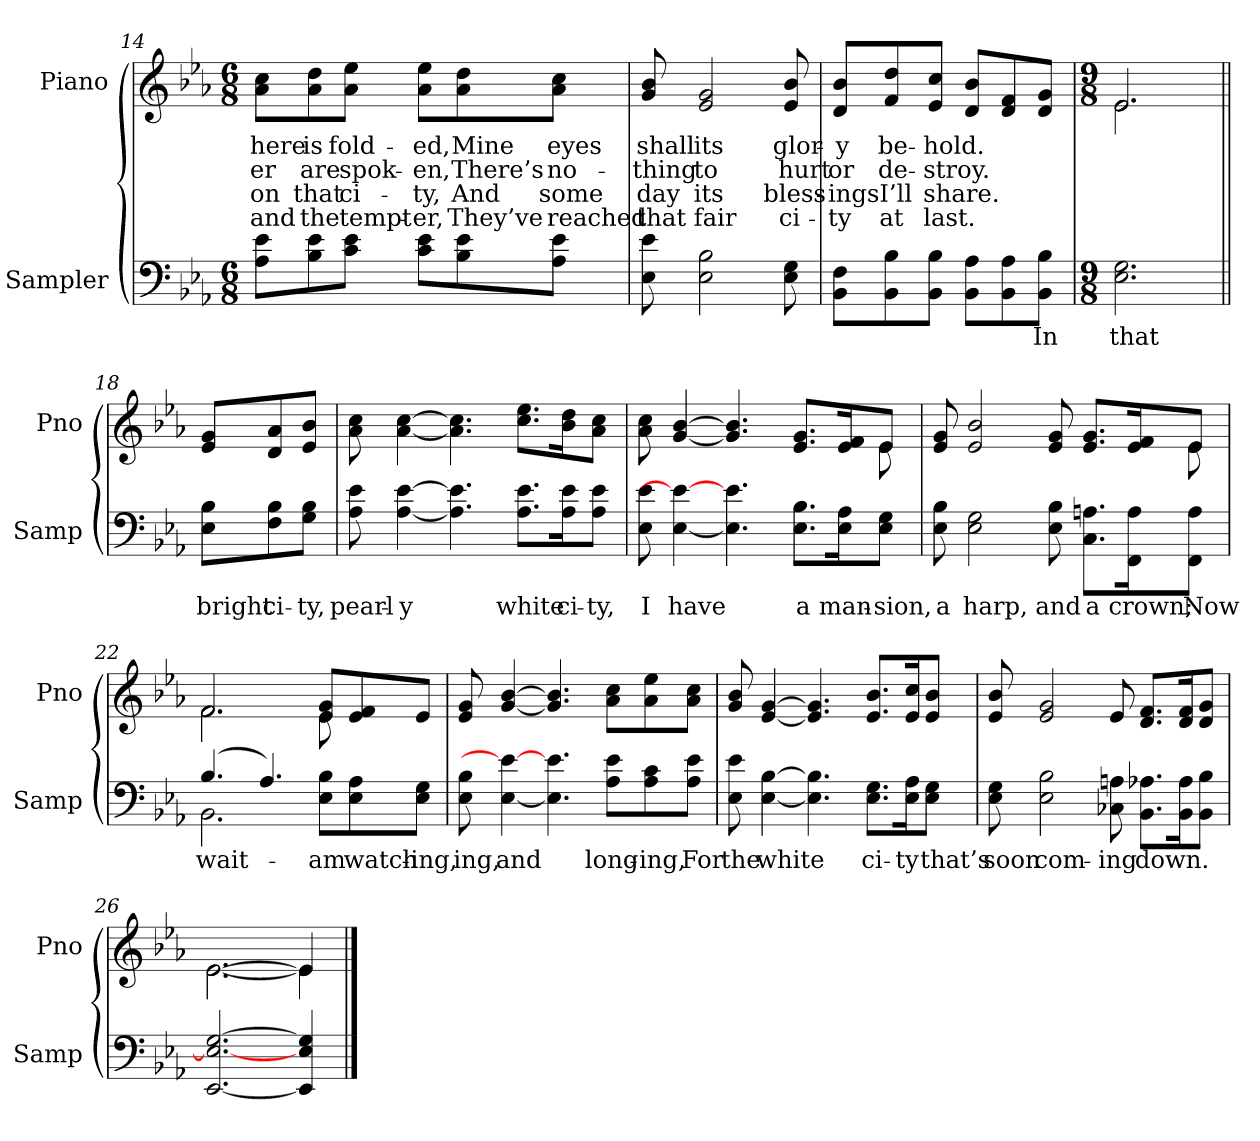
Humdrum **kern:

**kern	**text	**kern	**text	**text	**text	**text
*part2	*part2	*part1	*part1	*part1	*part1	*part1
*staff2	*staff2	*staff1	*staff1	*staff1	*staff1	*staff1
*I"Sampler	*	*I"Piano	*	*	*	*
*I'Samp	*	*I'Pno	*	*	*	*
*clefF4	*	*clefG2	*	*	*	*
*k[b-e-a-]	*	*k[b-e-a-]	*	*	*	*
*E-:	*	*E-:	*	*	*	*
*M6/8	*	*M6/8	*	*	*	*
=14	=14	=14	=14	=14	=14	=14
8A-\ 8e-\L	.	8a-\ 8cc\L	here	-er	on	and
8B-\ 8e-\	.	8a-\ 8dd\	is	are	that	the
8c\ 8e-\J	.	8a-\ 8ee-\J	fold-	spok-	ci-	tempt-
8c\ 8e-\L	.	8a-\ 8ee-\L	-ed,	-en,	-ty,	-er,
8B-\ 8e-\	.	8a-\ 8dd\	Mine	There’s	And	They’ve
8A-\ 8e-\J	.	8a-\ 8cc\J	eyes	no-	some	reached
=15	=15	=15	=15	=15	=15	=15
8E- 8e-	.	8g 8b-	shall	-thing	day	that
2E- 2B-	.	2e- 2g	its	to	its	fair
8E- 8G	.	8e- 8b-	glor-	hurt	bless-	ci-
=16	=16	=16	=16	=16	=16	=16
8BB-\ 8F\L	.	8d/ 8b-/L	-y	or	-ings	-ty
8BB-\ 8B-\	.	8f/ 8dd/	be-	de-	I’ll	at
8BB-\ 8B-\J	.	8e-/ 8cc/J	-hold.	-stroy.	share.	last.
8BB-\ 8A-\L	.	8d/ 8b-/L	.	.	.	.
8BB-\ 8A-\	.	8d/ 8f/	.	.	.	.
8BB-\ 8B-\J	In	8d/ 8g/J	.	.	.	.
=17	=17	=17	=17	=17	=17	=17
*M9/8	*	*M9/8	*	*	*	*
*	*	*^	*	*	*	*
2.E- 2.G	that	2.e-/	2.e-	.	.	.	.
=18||	=18||	=18||	=18||	=18||	=18||	=18||	=18||
!	!	!LO:TX:t=Refrain	!	!	!	!	!
*	*	*v	*v	*	*	*	*
8E-\ 8B-\L	bright	8e-/ 8g/L	.	.	.	.
8F\ 8B-\	ci-	8d/ 8a-/	.	.	.	.
8G\ 8B-\J	-ty,	8e-/ 8b-/J	.	.	.	.
=19	=19	=19	=19	=19	=19	=19
8A- 8e-	pearl-	8a- 8cc	.	.	.	.
[4A- [4e-	-y	[4a- [4cc	.	.	.	.
4.A-] 4.e-]	.	4.a-] 4.cc]	.	.	.	.
8.A-\ 8.e-\L	white	8.cc\ 8.ee-\L	.	.	.	.
16A-\ 16e-\K	ci-	16b-\ 16dd\K	.	.	.	.
8A-\ 8e-\J	-ty,	8a-\ 8cc\J	.	.	.	.
=20	=20	=20	=20	=20	=20	=20
*	*	*^	*	*	*	*
8E- 8e-	I	8a- 8cc	1ryy	.	.	.	.
[4E- 4e-_	have	[4g [4b-	.	.	.	.	.
4.E-] 4.e-	.	4.g] 4.b-]	.	.	.	.	.
8.E-\ 8.B-\L	a	8.e-/ 8.g/L	.	.	.	.	.
16E-\ 16A-\K	man-	16e-/ 16f/K	.	.	.	.	.
8E-\ 8G\J	-sion,	8e-/J	8e-	.	.	.	.
=21	=21	=21	=21	=21	=21	=21	=21
8E- 8B-	a	8e- 8g	1ryy	.	.	.	.
2E- 2G	harp,	2e- 2b-	.	.	.	.	.
8E- 8B-	and	8e- 8g	.	.	.	.	.
8.C\ 8.An\L	a	8.e-/ 8.g/L	.	.	.	.	.
16FF\ 16A\K	crown;	16e-/ 16f/K	.	.	.	.	.
8FF\ 8A\J	Now	8e-/J	8e-	.	.	.	.
=22	=22	=22	=22	=22	=22	=22	=22
*^	*	*	*	*	*	*	*
(4.B-/	2.BB-	wait-	2.f/	2.f	.	.	.	.
4.A-/)	.	.	.	.	.	.	.	.
8E-\ 8B-\L	4.ryy	am	8e-/ 8g/L	8e-	.	.	.	.
8E-\ 8A-\	.	watch-	8e-/ 8f/	4ryy	.	.	.	.
8E-\ 8G\J	.	-ing,	8e-/J	.	.	.	.	.
*v	*v	*	*	*	*	*	*	*
*	*	*v	*v	*	*	*	*
=23	=23	=23	=23	=23	=23	=23
8E- 8B-	-ing,	8e- 8g	.	.	.	.
[4E- 4e-_	and	[4g [4b-	.	.	.	.
4.E-] 4.e-	.	4.g] 4.b-]	.	.	.	.
8A-\ 8e-\L	long-	8a-\ 8cc\L	.	.	.	.
8A-\ 8c\	-ing,	8a-\ 8ee-\	.	.	.	.
8A-\ 8e-\J	For	8a-\ 8cc\J	.	.	.	.
=24	=24	=24	=24	=24	=24	=24
8E- 8e-	the	8g 8b-	.	.	.	.
[4E- [4B-	white	[4e- [4g	.	.	.	.
4.E-] 4.B-]	.	4.e-] 4.g]	.	.	.	.
8.E-\ 8.G\L	ci-	8.e-/ 8.b-/L	.	.	.	.
16E-\ 16A-\K	-ty	16e-/ 16cc/K	.	.	.	.
8E-\ 8G\J	that’s	8e-/ 8b-/J	.	.	.	.
=25	=25	=25	=25	=25	=25	=25
8E- 8G	soon	8e- 8b-	.	.	.	.
2E- 2B-	com-	2e- 2g	.	.	.	.
8C-X 8An	-ing	8e-	.	.	.	.
8.BB-\ 8.A-X\L	down.	8.d/ 8.f/L	.	.	.	.
16BB-\ 16A-\K	.	16d/ 16f/K	.	.	.	.
8BB-\ 8B-\J	.	8d/ 8g/J	.	.	.	.
=26	=26	=26	=26	=26	=26	=26
*	*	*^	*	*	*	*
[2.EE- 2.E-_ [2.G	.	[2.e-\	[2.e-	.	.	.	.
4EE-] 4E- 4G]	.	4e-/]	4e-]	.	.	.	.
*	*	*v	*v	*	*	*	*
==	==	==	==	==	==	==
*-	*-	*-	*-	*-	*-	*-
